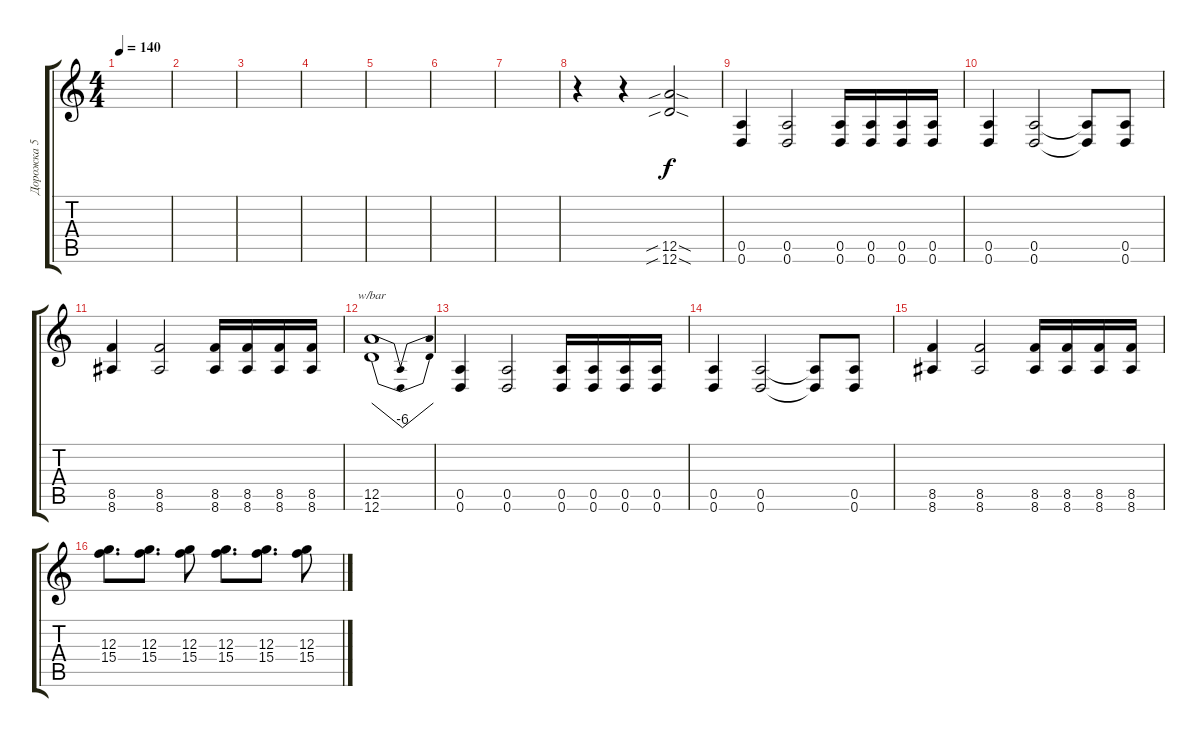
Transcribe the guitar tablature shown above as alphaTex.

\track ("Дорожка 5" "Дорожка 5") {instrument distortionguitar}
\staff {score tabs}
\tuning (E4 B3 G3 D3 A2 D2) {hide}
\ts (4 4)
\tempo 140
\clef g2
\ks c
|
|
|
|
|
|
|
r.4 r.4 (12.5{sib sod} 12.6{sib sod}).2 |
(0.5 0.6).4 (0.5 0.6).2 (0.5 0.6).16 (0.5 0.6).16 (0.5 0.6).16 (0.5 0.6).16 |
(0.5 0.6).4 (0.5 0.6).2 (0.5{t} 0.6{t}).8 (0.5 0.6).8 |
(8.5 8.6).4 (8.5 8.6).2 (8.5 8.6).16 (8.5 8.6).16 (8.5 8.6).16 (8.5 8.6).16 |
(12.5 12.6).1{tbe (dip default 0 0 30 -24 60 0)} |
(0.5 0.6).4 (0.5 0.6).2 (0.5 0.6).16 (0.5 0.6).16 (0.5 0.6).16 (0.5 0.6).16 |
(0.5 0.6).4 (0.5 0.6).2 (0.5{t} 0.6{t}).8 (0.5 0.6).8 |
(8.5 8.6).4 (8.5 8.6).2 (8.5 8.6).16 (8.5 8.6).16 (8.5 8.6).16 (8.5 8.6).16 |
(12.3 15.4).8{d} (12.3 15.4).8{d} (12.3 15.4).8 (12.3 15.4).8{d} (12.3 15.4).8{d} (12.3 15.4).8
